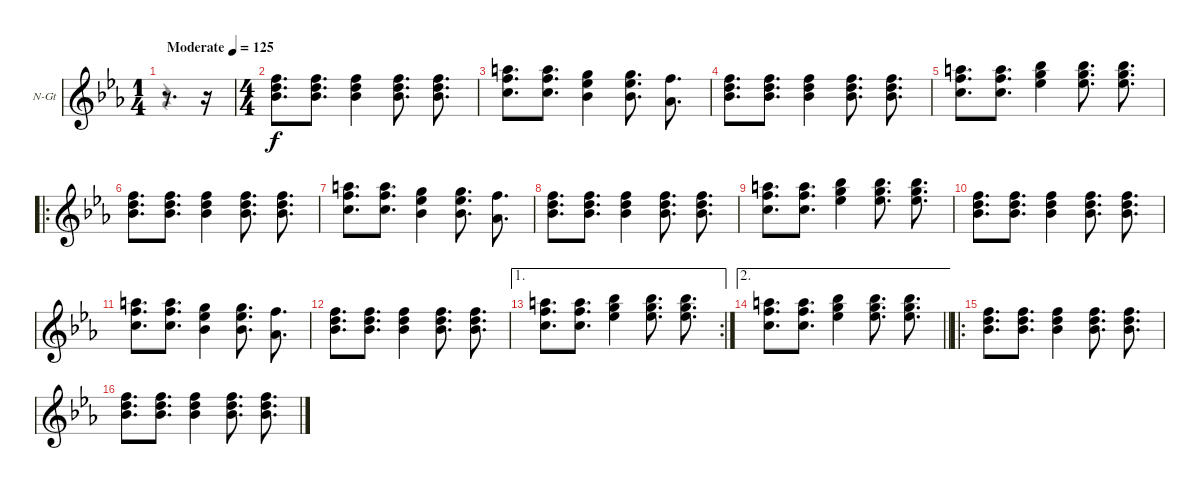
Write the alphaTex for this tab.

\bracketExtendMode groupsimilarinstruments
\firstSystemTrackNameOrientation horizontal
\otherSystemsTrackNameOrientation horizontal
\track ("Дорожка 1" "N-Gt") {instrument acousticguitarnylon}
\staff {score}
\tuning (E4 B3 G3 D3 A2 E2)
\voice
\ts (1 4)
\beaming (8 2)
\tempo (125 "Moderate")
\clef g2
\ks eb
r.8{d dy f instrument acousticguitarnylon} r.16 |
\ts (4 4)
\beaming (8 2 2 2 2)
(1.1 3.2 3.3).8{d} (1.1 3.2 3.3).8{d} (1.1 3.2 3.3).4 (1.1 3.2 3.3).8{d} (1.1 3.2 3.3).8{d} |
(1.1 1.2 14.3).8{d} (1.1 1.2 14.3).8{d} (3.1 4.2 3.3).4 (3.1 4.2 3.3).8{d} (1.1 1.3).8{d} |
(1.1 3.2 3.3).8{d} (1.1 3.2 3.3).8{d} (1.1 3.2 3.3).4 (1.1 3.2 3.3).8{d} (1.1 3.2 3.3).8{d} |
(1.1 1.2 14.3).8{d} (1.1 1.2 14.3).8{d} (3.1 4.2 15.3).4 (3.1 4.2 15.3).8{d} (3.1 4.2 15.3).8{d} |
\ro
(1.1 3.2 3.3).8{d} (1.1 3.2 3.3).8{d} (1.1 3.2 3.3).4 (1.1 3.2 3.3).8{d} (1.1 3.2 3.3).8{d} |
(1.1 1.2 14.3).8{d} (1.1 1.2 14.3).8{d} (3.1 4.2 3.3).4 (3.1 4.2 3.3).8{d} (1.1 1.3).8{d} |
(1.1 3.2 3.3).8{d} (1.1 3.2 3.3).8{d} (1.1 3.2 3.3).4 (1.1 3.2 3.3).8{d} (1.1 3.2 3.3).8{d} |
(1.1 1.2 14.3).8{d} (1.1 1.2 14.3).8{d} (3.1 4.2 15.3).4 (3.1 4.2 15.3).8{d} (3.1 4.2 15.3).8{d} |
(1.1 3.2 3.3).8{d} (1.1 3.2 3.3).8{d} (1.1 3.2 3.3).4 (1.1 3.2 3.3).8{d} (1.1 3.2 3.3).8{d} |
(1.1 1.2 14.3).8{d} (1.1 1.2 14.3).8{d} (3.1 4.2 3.3).4 (3.1 4.2 3.3).8{d} (1.1 1.3).8{d} |
(1.1 3.2 3.3).8{d} (1.1 3.2 3.3).8{d} (1.1 3.2 3.3).4 (1.1 3.2 3.3).8{d} (1.1 3.2 3.3).8{d} |
\ae 1
\rc 2
(1.1 1.2 14.3).8{d} (1.1 1.2 14.3).8{d} (3.1 4.2 15.3).4 (3.1 4.2 15.3).8{d} (3.1 4.2 15.3).8{d} |
\ae 2
\barLineRight lightlight
(1.1 1.2 14.3).8{d} (1.1 1.2 14.3).8{d} (3.1 4.2 15.3).4 (3.1 4.2 15.3).8{d} (3.1 4.2 15.3).8{d} |
\ro
(1.1 3.2 3.3).8{d} (1.1 3.2 3.3).8{d} (1.1 3.2 3.3).4 (1.1 3.2 3.3).8{d} (1.1 3.2 3.3).8{d} |
(1.1 3.2 3.3).8{d} (1.1 3.2 3.3).8{d} (1.1 3.2 3.3).4 (1.1 3.2 3.3).8{d} (1.1 3.2 3.3).8{d}
\voice
\clef g2
\ottava regular
\simile none
\ks eb
r.4{dy mf} |
|
|
|
|
|
|
|
|
|
|
|
|
\barLineRight lightlight
|
|
